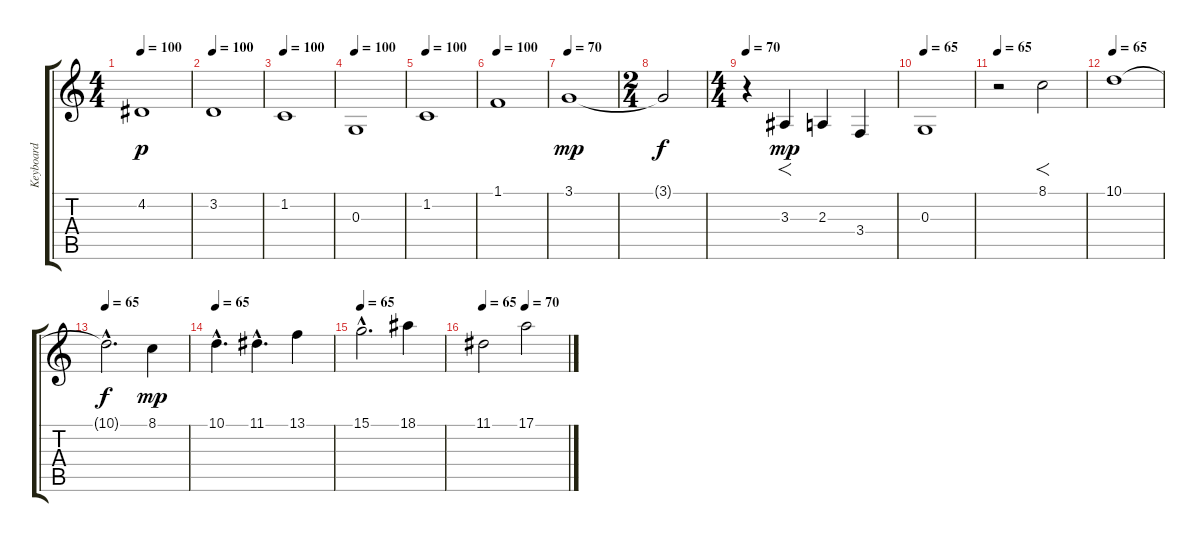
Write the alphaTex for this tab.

\track ("Keyboard" "Keyboard") {instrument stringensemble1}
\staff {score tabs}
\tuning (E4 B3 G3 D3 A2 E2) {hide}
\ts (4 4)
\tempo 100
\clef g2
\ks c
4.2.1{dy p} |
\tempo 100
3.2.1 |
\tempo 100
1.2.1 |
\tempo 100
0.3.1 |
\tempo 100
1.2.1 |
\tempo 100
1.1.1 |
\tempo 70
3.1.1{dy mp} |
\ts (2 4)
3.1{t}.2{dy f} |
\ts (4 4)
\tempo 70
r.4 3.3.4{f dy mp} 2.3.4 3.4.4 |
\tempo 65
0.3.1 |
\tempo 65
r.2 8.1.2{f} |
\tempo 65
10.1.1 |
\tempo 65
10.1{hac t}.2{d dy f} 8.1.4{dy mp} |
\tempo 65
10.1{hac}.4{d} 11.1{hac}.4{d} 13.1.4 |
\tempo 65
15.1{hac}.2{d} 18.1.4 |
\tempo 65
\tempo (70 0.5)
11.1.2 17.1.2
